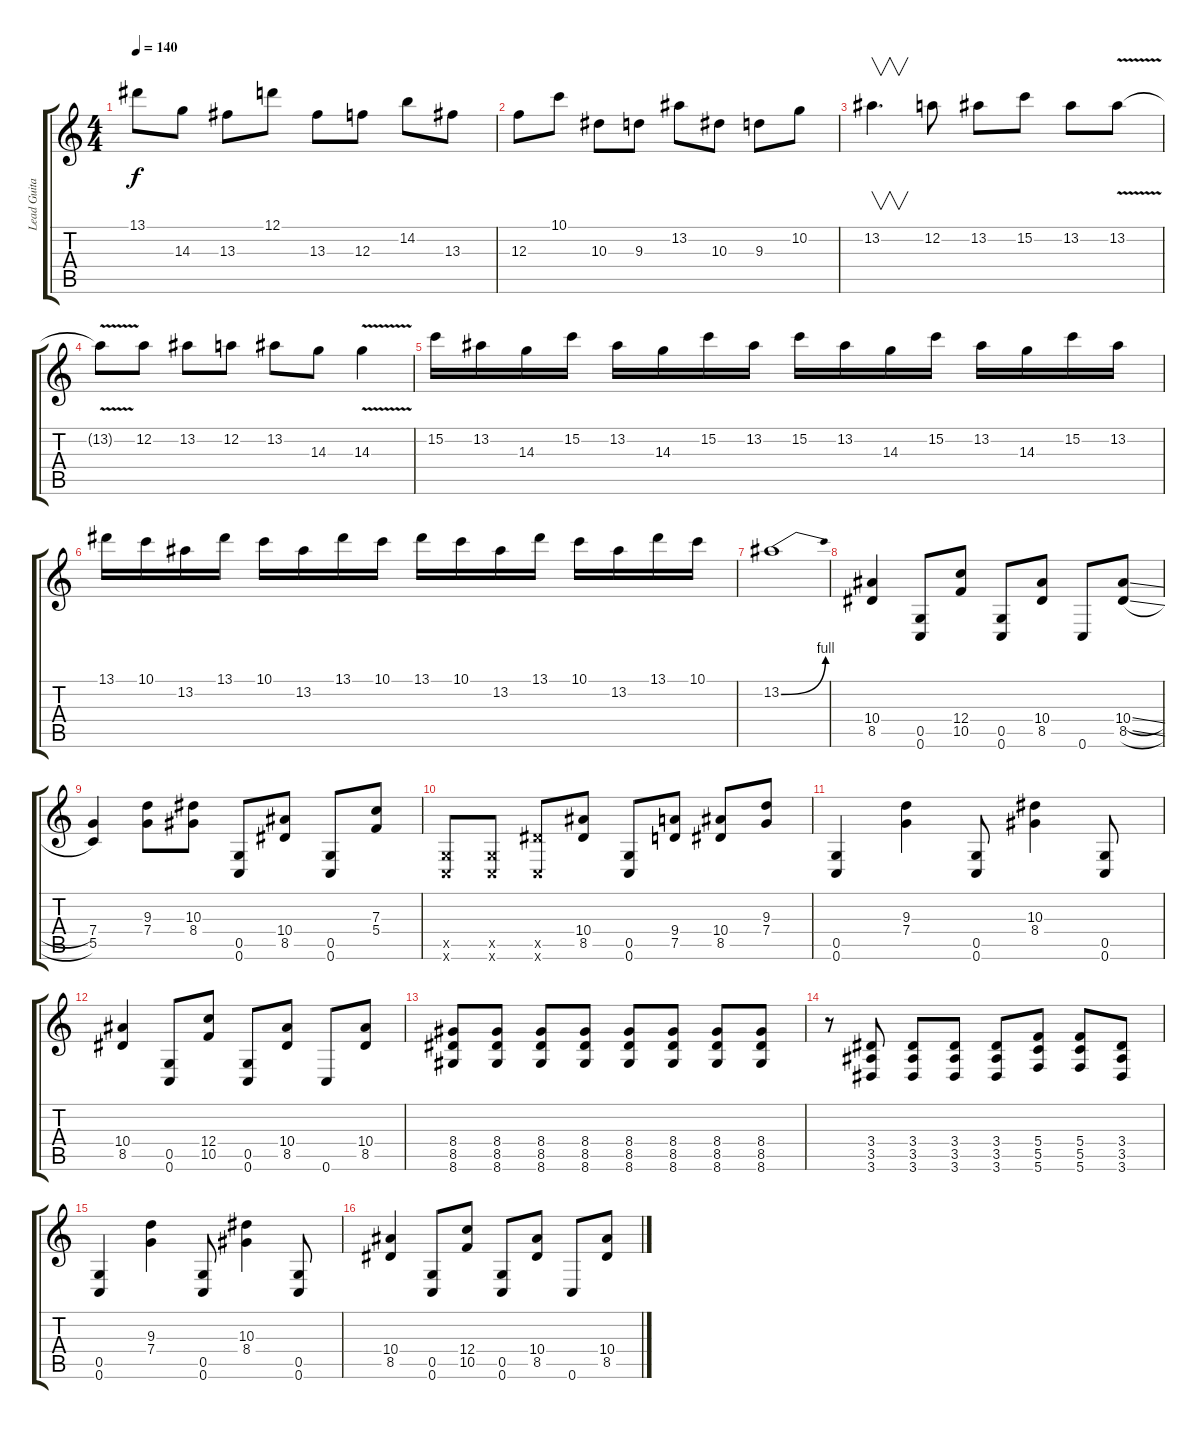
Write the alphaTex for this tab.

\track ("Lead Guitar" "Lead Guita") {instrument distortionguitar}
\staff {score tabs}
\tuning (D4 A3 F3 C3 G2 C2) {hide}
\ts (4 4)
\tempo 140
\clef g2
\ks c
13.1.8{dy f} 14.3.8 13.3.8 12.1.8 13.3.8 12.3.8 14.2.8 13.3.8 |
12.3.8 10.1.8 10.3.8 9.3.8 13.2.8 10.3.8 9.3.8 10.2.8 |
13.2.4{v d} 12.2.8 13.2.8 15.2.8 13.2.8 13.2{v}.8 |
13.2{t}.8 12.2.8 13.2.8 12.2.8 13.2.8 14.3.8 14.3{v}.4 |
15.2.16 13.2.16 14.3.16 15.2.16 13.2.16 14.3.16 15.2.16 13.2.16 15.2.16 13.2.16 14.3.16 15.2.16 13.2.16 14.3.16 15.2.16 13.2.16 |
13.1.16 10.1.16 13.2.16 13.1.16 10.1.16 13.2.16 13.1.16 10.1.16 13.1.16 10.1.16 13.2.16 13.1.16 10.1.16 13.2.16 13.1.16 10.1.16 |
13.2{be (bend 0 0 60 4)}.1 |
(10.4 8.5).4{volume 13 balance 16} (0.5 0.6).8 (12.4 10.5).8 (0.5 0.6).8 (10.4 8.5).8 0.6.8 (10.4{sl} 8.5{sl}).8 |
(7.4 5.5).4 (9.3 7.4).8 (10.3 8.4).8 (0.5 0.6).8 (10.4 8.5).8 (0.5 0.6).8 (7.3 5.4).8 |
(0.5{x} 0.6{x}).8 (0.5{x} 0.6{x}).8 (8.5{x} 0.6{x}).8 (10.4 8.5).8 (0.5 0.6).8 (9.4 7.5).8 (10.4 8.5).8 (9.3 7.4).8 |
(0.5 0.6).4 (9.3 7.4).4 (0.5 0.6).8 (10.3 8.4).4 (0.5 0.6).8 |
(10.4 8.5).4 (0.5 0.6).8 (12.4 10.5).8 (0.5 0.6).8 (10.4 8.5).8 0.6.8 (10.4 8.5).8 |
(8.4 8.5 8.6).8 (8.4 8.5 8.6).8 (8.4 8.5 8.6).8 (8.4 8.5 8.6).8 (8.4 8.5 8.6).8 (8.4 8.5 8.6).8 (8.4 8.5 8.6).8 (8.4 8.5 8.6).8 |
r.8 (3.4 3.5 3.6).8 (3.4 3.5 3.6).8 (3.4 3.5 3.6).8 (3.4 3.5 3.6).8 (5.4 5.5 5.6).8 (5.4 5.5 5.6).8 (3.4 3.5 3.6).8 |
(0.5 0.6).4 (9.3 7.4).4 (0.5 0.6).8 (10.3 8.4).4 (0.5 0.6).8 |
(10.4 8.5).4 (0.5 0.6).8 (12.4 10.5).8 (0.5 0.6).8 (10.4 8.5).8 0.6.8 (10.4{sl} 8.5{sl}).8
